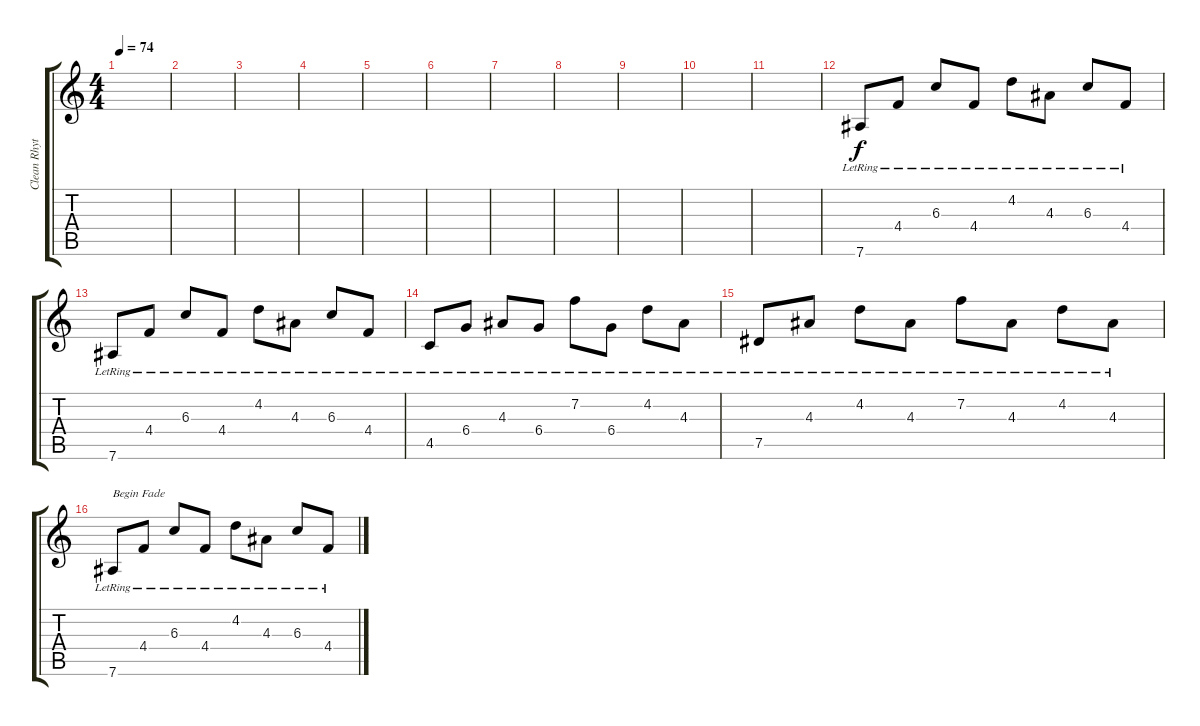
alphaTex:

\track ("Clean Rhythm" "Clean Rhyt") {instrument electricguitarjazz}
\staff {score tabs}
\tuning (Eb4 Bb3 Gb3 Db3 Ab2 Eb2) {hide}
\ts (4 4)
\tempo 74
\clef g2
\ks c
|
|
|
|
|
|
|
|
|
|
|
7.6{lr}.8 4.4{lr}.8 6.3{lr}.8 4.4{lr}.8 4.2{lr}.8 4.3{lr}.8 6.3{lr}.8 4.4{lr}.8 |
7.6{lr}.8 4.4{lr}.8 6.3{lr}.8 4.4{lr}.8 4.2{lr}.8 4.3{lr}.8 6.3{lr}.8 4.4{lr}.8 |
4.5{lr}.8 6.4{lr}.8 4.3{lr}.8 6.4{lr}.8 7.2{lr}.8 6.4{lr}.8 4.2{lr}.8 4.3{lr}.8 |
7.5{lr}.8 4.3{lr}.8 4.2{lr}.8 4.3{lr}.8 7.2{lr}.8 4.3{lr}.8 4.2{lr}.8 4.3{lr}.8 |
7.6{lr}.8{txt "Begin Fade" volume 7} 4.4{lr}.8 6.3{lr}.8 4.4{lr}.8 4.2{lr}.8 4.3{lr}.8 6.3{lr}.8 4.4{lr}.8
